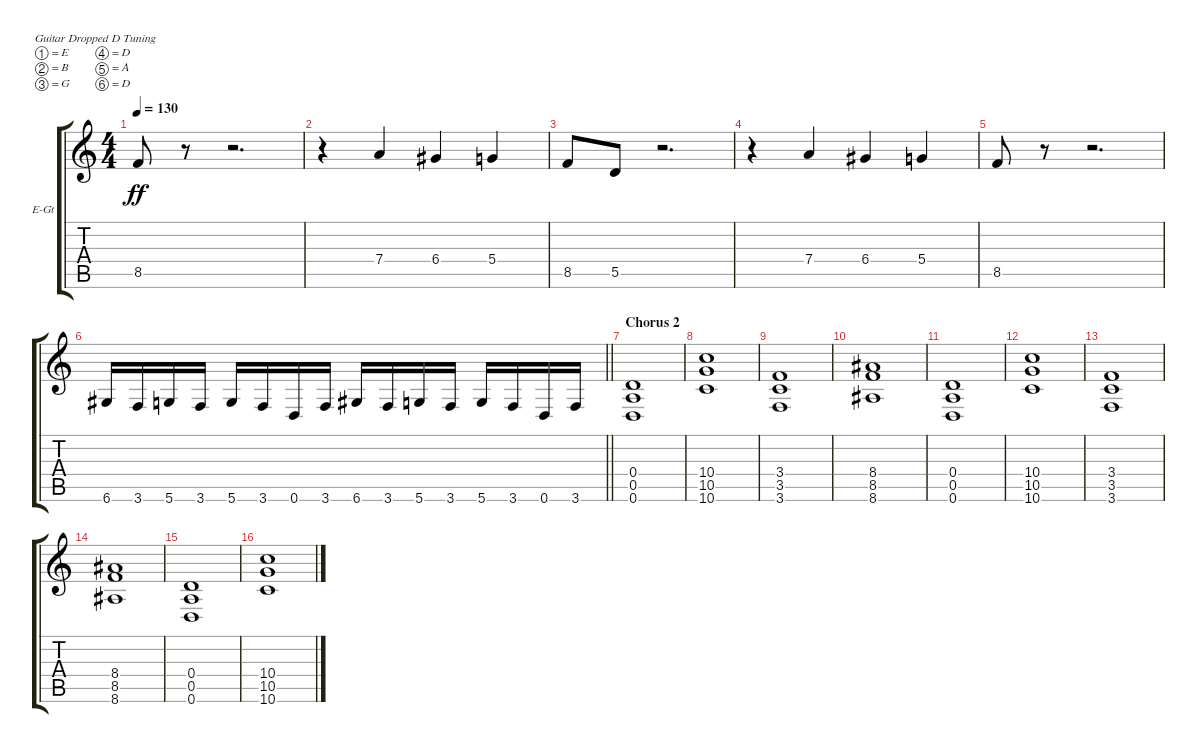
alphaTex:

\bracketExtendMode groupsimilarinstruments
\firstSystemTrackNameOrientation horizontal
\otherSystemsTrackNameOrientation horizontal
\track ("Guitar (Synyster)" "E-Gt") {instrument distortionguitar}
\staff {score tabs}
\tuning (E4 B3 G3 D3 A2 D2)
\ts (4 4)
\tempo 130
\clef g2
\ks c
8.5.8{dy ff} r.8 r.2{d} |
r.4 7.4.4 6.4.4 5.4.4 |
8.5.8 5.5.8 r.2{d} |
r.4 7.4.4 6.4.4 5.4.4 |
8.5.8 r.8 r.2{d} |
\barLineRight lightlight
6.6.16 3.6.16 5.6.16 3.6.16 5.6.16 3.6.16 0.6.16 3.6.16 6.6.16 3.6.16 5.6.16 3.6.16 5.6.16 3.6.16 0.6.16 3.6.16 |
\section ("" "Chorus 2")
(0.4 0.5 0.6).1 |
(10.4 10.5 10.6).1 |
(3.4 3.5 3.6).1 |
(8.4 8.5 8.6).1 |
(0.4 0.5 0.6).1 |
(10.4 10.5 10.6).1 |
(3.4 3.5 3.6).1 |
(8.4 8.5 8.6).1 |
(0.4 0.5 0.6).1 |
(10.4 10.5 10.6).1
